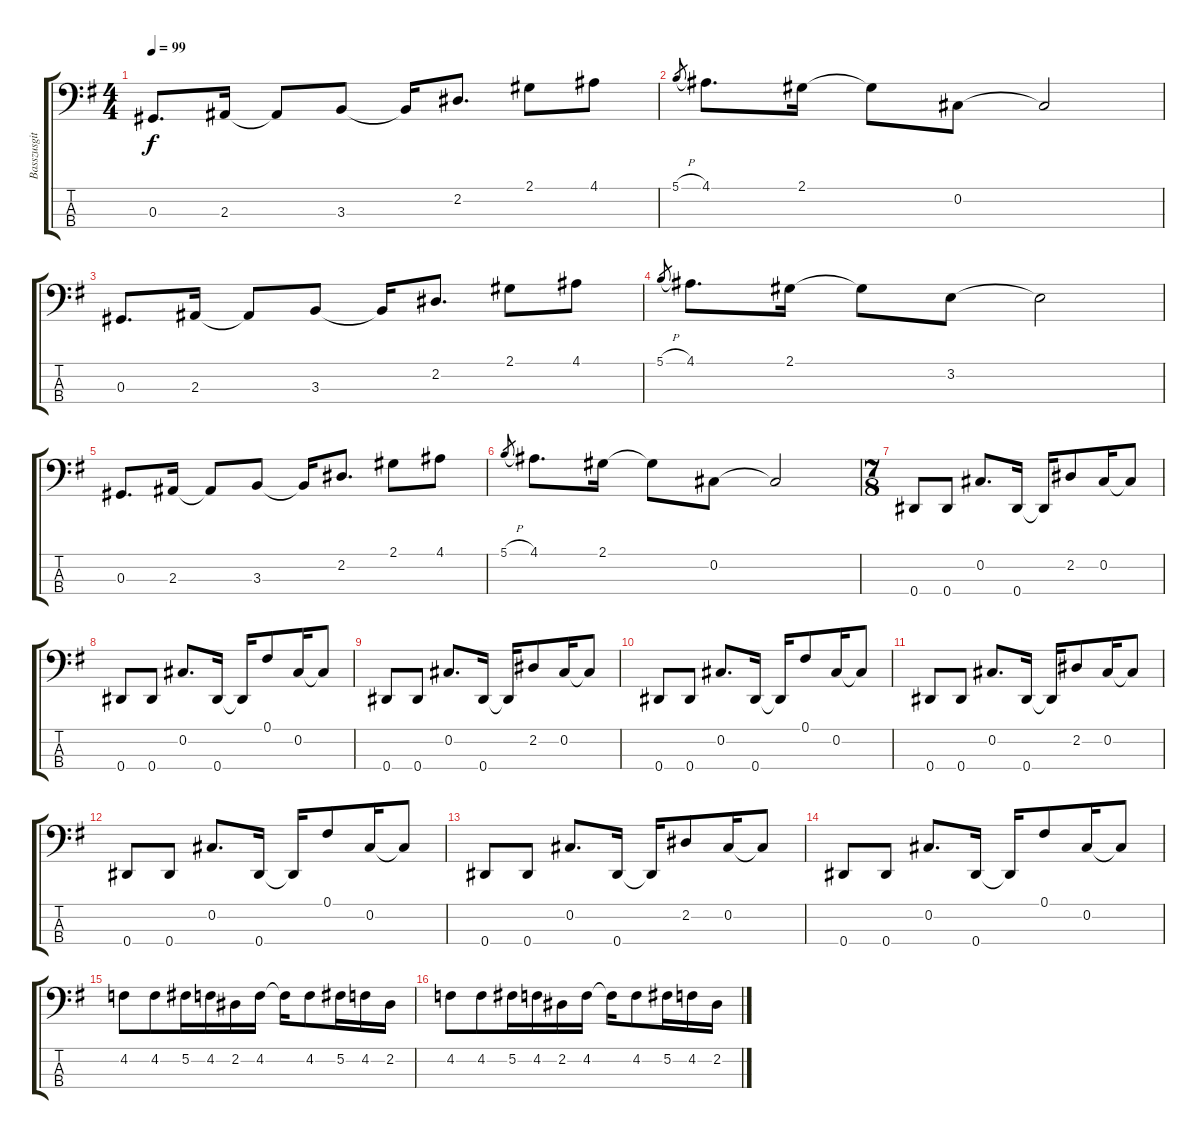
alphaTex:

\track ("Basszusgitár (Barry Dunaway)" "Basszusgit") {instrument electricbassfinger}
\staff {score tabs}
\tuning (Gb2 Db2 Ab1 Eb1) {hide}
\ts (4 4)
\tempo 99
\clef f4
\ks g
0.3.8{d dy f} 2.3.16 2.3{t}.8 3.3.8 3.3{t}.16 2.2.8{d} 2.1.8 4.1.8 |
5.1{h}.8{gr} 4.1.8{d} 2.1.16 2.1{t}.8 0.2.8 0.2{t}.2 |
0.3.8{d} 2.3.16 2.3{t}.8 3.3.8 3.3{t}.16 2.2.8{d} 2.1.8 4.1.8 |
5.1{h}.8{gr} 4.1.8{d} 2.1.16 2.1{t}.8 3.2.8 3.2{t}.2 |
0.3.8{d} 2.3.16 2.3{t}.8 3.3.8 3.3{t}.16 2.2.8{d} 2.1.8 4.1.8 |
5.1{h}.8{gr} 4.1.8{d} 2.1.16 2.1{t}.8 0.2.8 0.2{t}.2 |
\ts (7 8)
0.4.8 0.4.8{beam split} 0.2.8{d beam merge} 0.4.16 0.4{t}.16 2.2.8{beam merge} 0.2.16 0.2{t}.8 |
0.4.8 0.4.8{beam split} 0.2.8{d beam merge} 0.4.16 0.4{t}.16 0.1.8{beam merge} 0.2.16 0.2{t}.8 |
0.4.8 0.4.8{beam split} 0.2.8{d beam merge} 0.4.16 0.4{t}.16 2.2.8{beam merge} 0.2.16 0.2{t}.8 |
0.4.8 0.4.8{beam split} 0.2.8{d beam merge} 0.4.16 0.4{t}.16 0.1.8{beam merge} 0.2.16 0.2{t}.8 |
0.4.8 0.4.8{beam split} 0.2.8{d beam merge} 0.4.16 0.4{t}.16 2.2.8{beam merge} 0.2.16 0.2{t}.8 |
0.4.8 0.4.8{beam split} 0.2.8{d beam merge} 0.4.16 0.4{t}.16 0.1.8{beam merge} 0.2.16 0.2{t}.8 |
0.4.8 0.4.8{beam split} 0.2.8{d beam merge} 0.4.16 0.4{t}.16 2.2.8{beam merge} 0.2.16 0.2{t}.8 |
0.4.8 0.4.8{beam split} 0.2.8{d beam merge} 0.4.16 0.4{t}.16 0.1.8{beam merge} 0.2.16 0.2{t}.8 |
4.2.8{beam merge} 4.2.8 5.2.16 4.2.16{beam merge} 2.2.16 4.2.16 4.2{t}.16 4.2.8{beam merge} 5.2.16 4.2.16 2.2.16 |
4.2.8{beam merge} 4.2.8 5.2.16 4.2.16{beam merge} 2.2.16 4.2.16 4.2{t}.16 4.2.8{beam merge} 5.2.16 4.2.16 2.2.16
